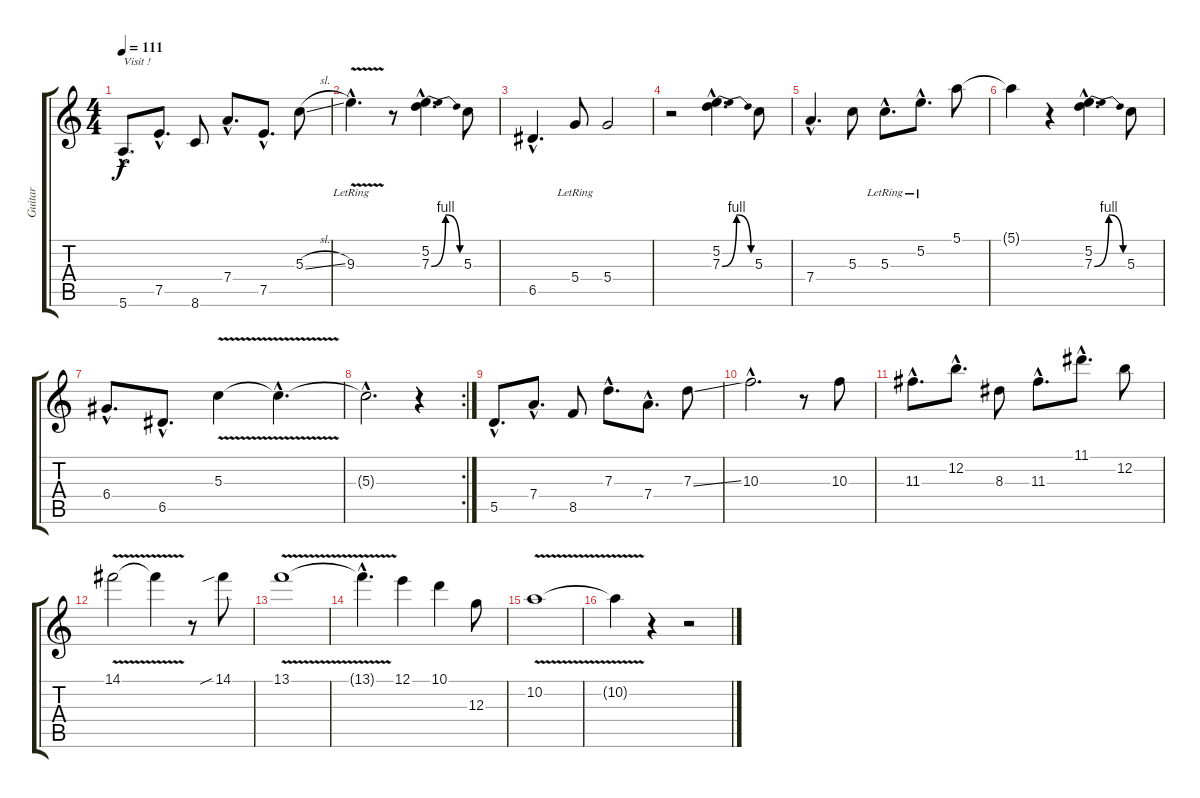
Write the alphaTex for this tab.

\track ("Guitar" "Guitar") {instrument distortionguitar}
\staff {score tabs}
\tuning (E4 B3 G3 D3 A2 E2) {hide}
\ts (4 4)
\tempo 111
\clef g2
\ks c
5.6{hac}.8{d txt "Visit !" dy f instrument distortionguitar} 7.5{hac}.8{d} 8.6.8 7.4{hac}.8{d} 7.5{hac}.8{d} 5.3{sl}.8 |
9.3{v hac lr}.4{d} r.8 (5.2{hac} 7.3{be (bendrelease 0 0 15 4 22 4 60 0) hac}).4{d} 5.3.8 |
6.5{hac}.4{d} 5.4{lr}.8 5.4.2 |
r.2 (5.2{hac} 7.3{be (bendrelease 0 0 15 4 23 4 60 0) hac}).4{d} 5.3.8 |
7.4{hac}.4{d} 5.3.8 5.3{hac lr}.8{d} 5.2{hac lr}.8{d} 5.1.8 |
5.1{t}.4 r.4 (5.2{hac} 7.3{be (bendrelease 0 0 15 4 23 4 60 0) hac}).4{d} 5.3.8 |
6.4{hac}.8{d} 6.5{hac}.8{d} 5.3{v}.4 5.3{hac t}.4{d} |
\rc 2
5.3{hac t}.2{d} r.4 |
5.5{hac}.8{d} 7.4{hac}.8{d} 8.5.8 7.3{hac}.8{d} 7.4{hac}.8{d} 7.3{ss}.8 |
10.3{hac}.2{d} r.8 10.3.8 |
11.3{hac}.8{d} 12.2{hac}.8{d} 8.3.8 11.3{hac}.8{d} 11.1{hac}.8{d} 12.2.8 |
14.1{v}.2 14.1{t}.4 r.8 14.1{sib}.8 |
13.1{v}.1 |
13.1{hac t}.4{d} 12.1.4 10.1.4 12.3.8 |
10.2{v}.1 |
10.2{t}.4 r.4 r.2
